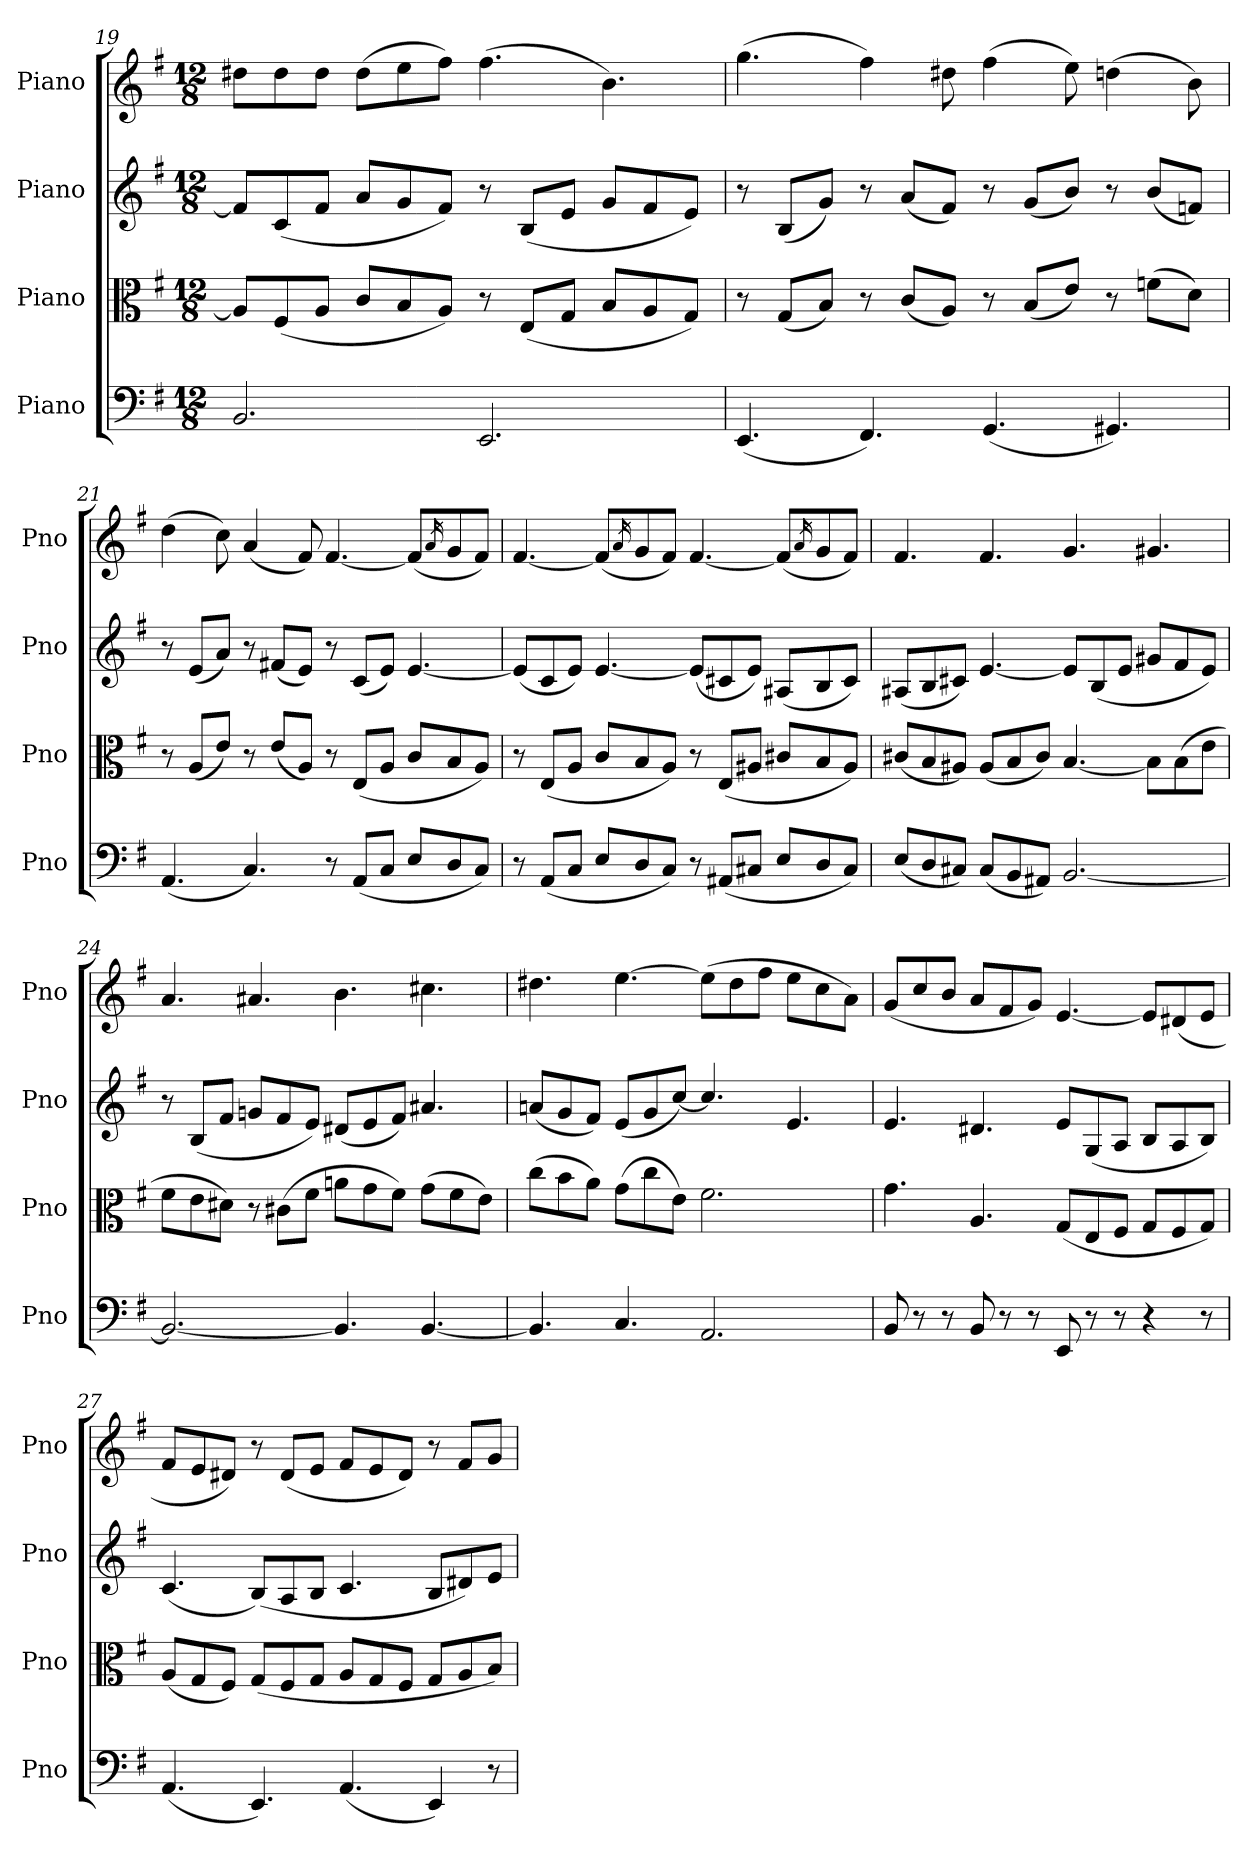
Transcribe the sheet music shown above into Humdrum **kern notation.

**kern	**kern	**kern	**kern
*part4	*part3	*part2	*part1
*staff4	*staff3	*staff2	*staff1
*I"Piano	*I"Piano	*I"Piano	*I"Piano
*I'Pno	*I'Pno	*I'Pno	*I'Pno
!!LO:PB:g=z
*clefF4	*clefC3	*clefG2	*clefG2
*k[f#]	*k[f#]	*k[f#]	*k[f#]
*M12/8	*M12/8	*M12/8	*M12/8
=19	=19	=19	=19
2.BB/	8A/L]	8f#/L]	8dd#X\L
.	(8F#/	(8c/	8dd#\
.	8A/J	8f#/J	8dd#\J
.	8c/L	8a/L	(8dd#\L
.	8B/	8g/	8ee\
.	8A/J)	8f#/J)	8ff#\J)
2.EE/	8r	8r	(4.ff#\
.	(8E/L	(8B/L	.
.	8G/J	8e/J	.
.	8B/L	8g/L	4.b\)
.	8A/	8f#/	.
.	8G/J)	8e/J)	.
=20	=20	=20	=20
(4.EE/	8r	8r	(4.gg\
.	(8G/L	(8B/L	.
.	8B/J)	8g/J)	.
4.FF#/)	8r	8r	4ff#\)
.	(8c/L	(8a/L	.
.	8A/J)	8f#/J)	8dd#X\
(4.GG/	8r	8r	(4ff#\
.	(8B/L	(8g/L	.
.	8e/J)	8b/J)	8ee\)
4.GG#X/)	8r	8r	(4ddn\
.	(8fn\L	(8b/L	.
.	8d\J)	8fn/J)	8b\)
=21	=21	=21	=21
(4.AA/	8r	8r	(4dd\
.	(8A/L	(8e/L	.
.	8e/J)	8a/J)	8cc\)
4.C/)	8r	8r	(4a/
.	(8e/L	(8f#X/L	.
.	8A/J)	8e/J)	8f#/)
8r	8r	8r	[4.f#/
(8AA/L	(8E/L	(8c/L	.
8C/J	8A/J	8e/J)	.
8E/L	8c/L	[4.e/	(8f#/L]
.	.	.	16qa/
8D/	8B/	.	8g/
8C/J)	8A/J)	.	8f#/J)
=22	=22	=22	=22
8r	8r	(8e/L]	[4.f#/
(8AA/L	(8E/L	8c/	.
8C/J	8A/J	8e/J)	.
8E/L	8c/L	[4.e/	(8f#/L]
.	.	.	16qa/
8D/	8B/	.	8g/
8C/J)	8A/J)	.	8f#/J)
8r	8r	(8e/L]	[4.f#/
(8AA#X/L	(8E/L	8c#X/	.
8C#X/J	8A#X/J	8e/J)	.
8E/L	8c#X/L	(8A#X/L	(8f#/L]
.	.	.	16qa/
8D/	8B/	8B/	8g/
8C#/J)	8A#/J)	8c#/J)	8f#/J)
!!LO:LB:g=z
=23	=23	=23	=23
(8E/L	(8c#X/L	(8A#X/L	4.f#/
8D/	8B/	8B/	.
8C#X/J)	8A#X/J)	8c#X/J)	.
(8C#/L	(8A#/L	[4.e/	4.f#/
8BB/	8B/	.	.
8AA#X/J)	8c#/J)	.	.
[2.BB/	[4.B/	8e/L]	4.g/
.	.	(8B/	.
.	.	8e/J	.
.	8B\L]	8g#X/L	4.g#X/
.	(8B\	8f#/	.
.	8e\J	8e/J)	.
=24	=24	=24	=24
2.BB/_	8f#\L	8r	4.a/
.	8e\	(8B/L	.
.	8d#X\J)	8f#/J	.
.	8r	8gn/L	4.a#X/
.	(8c#X\L	8f#/	.
.	8f#\J	8e/J)	.
4.BB/]	8an\L	(8d#X/L	4.b\
.	8g\	8e/	.
.	8f#\J)	8f#/J)	.
[4.BB/	(8g\L	4.a#X/	4.cc#X\
.	8f#\	.	.
.	8e\J)	.	.
=25	=25	=25	=25
4.BB/]	(8cc\L	(8an/L	4.dd#X\
.	8b\	8g/	.
.	8a\J)	8f#/J)	.
4.C/	(8g\L	(8e/L	[4.ee\
.	8cc\	8g/	.
.	8e\J)	[8cc/J)	.
2.AA/	2.f#\	4.cc/]	(8ee\L]
.	.	.	8dd#\
.	.	.	8ff#\J
.	.	4.e/	8ee\L
.	.	.	8cc\
.	.	.	8a\J)
=26	=26	=26	=26
8BB/	4.g\	4.e/	(8g/L
8r	.	.	8cc/
8r	.	.	8b/J
8BB/	4.A/	4.d#X/	8a/L
8r	.	.	8f#/
8r	.	.	8g/J)
8EE/	(8G/L	8e/L	[4.e/
8r	8E/	(8G/	.
8r	8F#/J	8A/J	.
4r	8G/L	8B/L	8e/L]
.	8F#/	8A/	(8d#X/
8r	8G/J)	8B/J)	8e/J
!!LO:LB:g=z
=27	=27	=27	=27
(4.AA/	(8A/L	(4.c/	8f#/L
.	8G/	.	8e/
.	8F#/J)	.	8d#X/J)
4.EE/)	(8G/L	(8B/L)	8r
.	8F#/	8A/	(8d#/L
.	8G/J	8B/J	8e/J
(4.AA/	8A/L	4.c/	8f#/L
.	8G/	.	8e/
.	8F#/J	.	8d#/J)
4EE/)	8G/L	8B/L	8r
.	8A/	8d#X/)	8f#/L
8r	8B/J)	8e/J	8g/J
=	=	=	=
*-	*-	*-	*-
